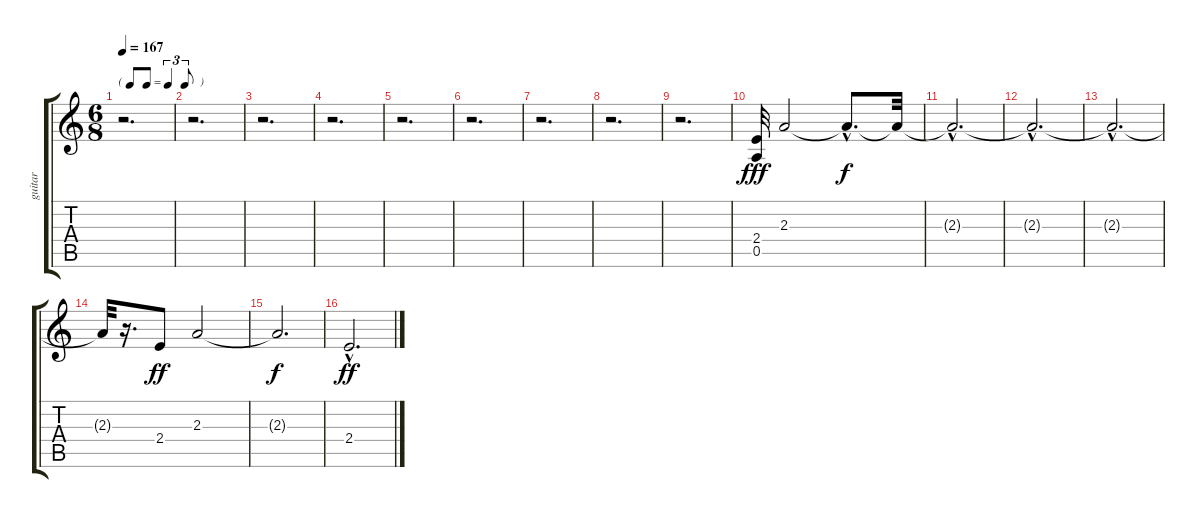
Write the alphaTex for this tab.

\track ("guitar" "guitar") {instrument distortionguitar}
\staff {score tabs}
\tuning (E4 B3 G3 D3 A2 E2) {hide}
\ts (6 8)
\tf triplet8th
\tempo 167
\clef g2
\ks c
r.2{d dy fff} |
r.2{d} |
r.2{d} |
r.2{d} |
r.2{d} |
r.2{d} |
r.2{d} |
r.2{d} |
r.2{d} |
(2.4 0.5).32 2.3.2 2.3{hac t}.8{d dy f} 2.3{t}.32 |
2.3{hac t}.2{d} |
2.3{hac t}.2{d} |
2.3{hac t}.2{d} |
2.3{t}.32 r.16{d} 2.4.8{dy ff} 2.3.2 |
2.3{t}.2{d dy f} |
2.4{hac}.2{d dy ff}
